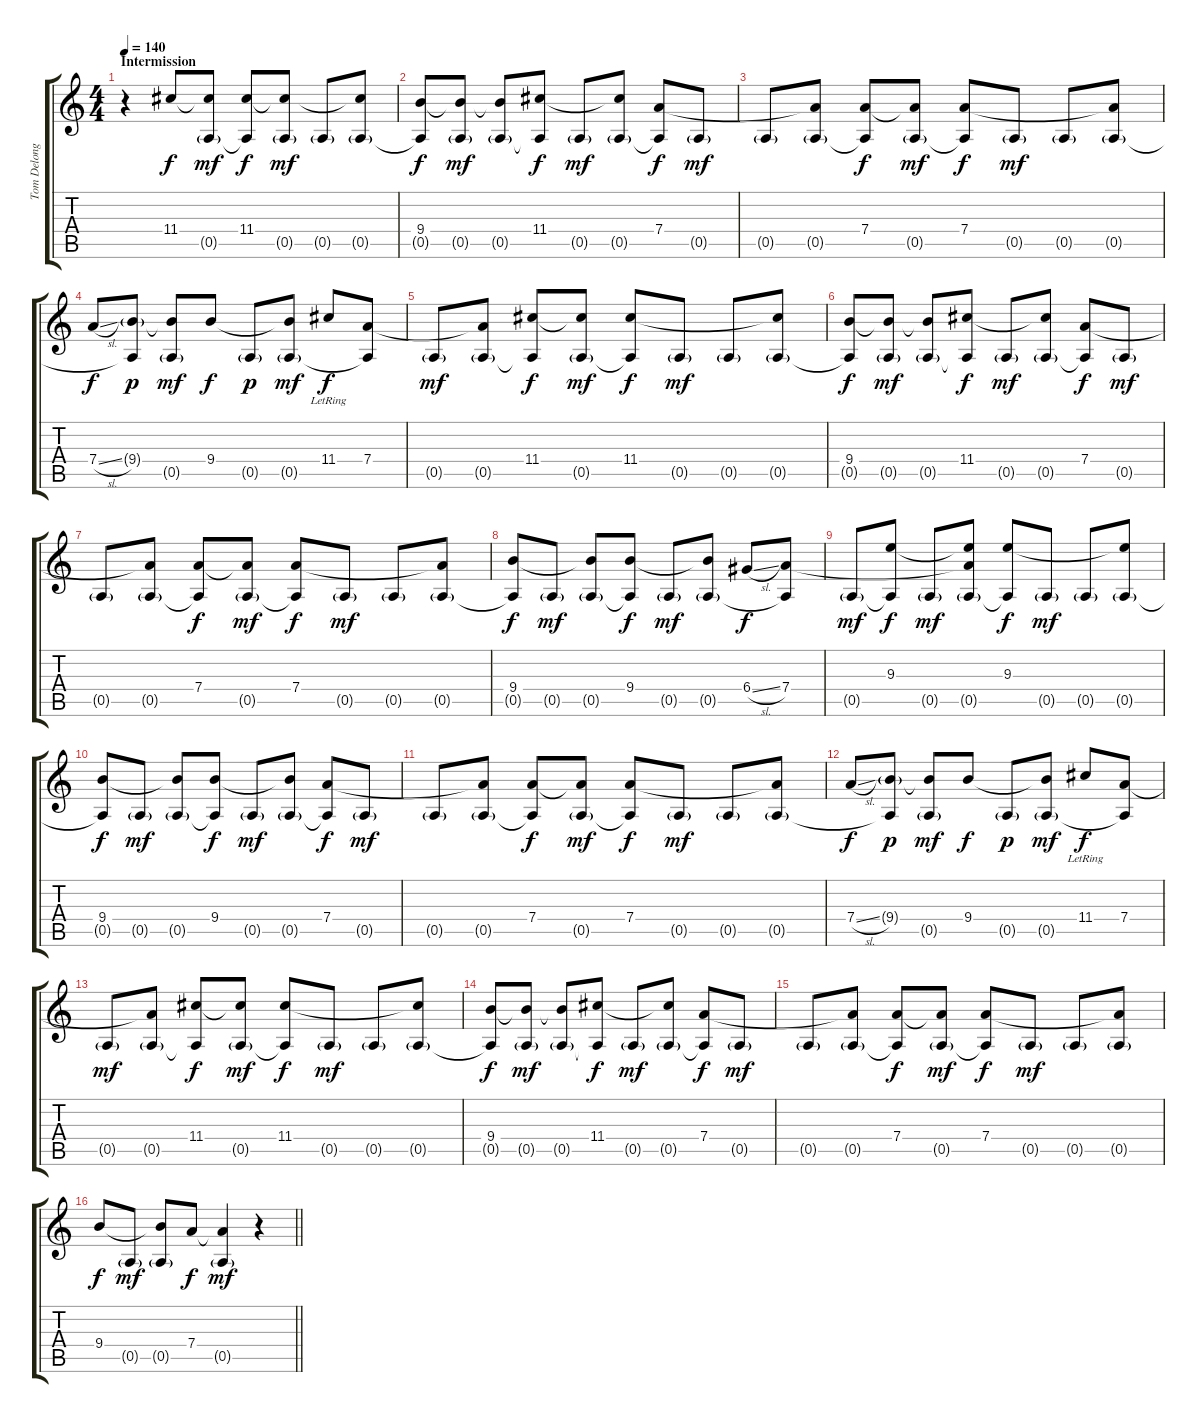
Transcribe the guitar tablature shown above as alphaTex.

\track ("Tom Delonge" "Tom Delong") {instrument acousticguitarsteel}
\staff {score tabs}
\tuning (E4 B3 G3 D3 A2 E2) {hide}
\ts (4 4)
\section ("" "Intermission")
\tempo 140
\clef g2
\ks c
r.4{dy f} 11.4.8 (11.4{t} 0.5{g}).8{dy mf} (11.4 0.5{t}).8{dy f} (11.4{t} 0.5{g}).8{dy mf} 0.5{g}.8 (11.4{t} 0.5{g}).8 |
(9.4 0.5{t}).8{dy f} (9.4{t} 0.5{g}).8{dy mf} (9.4{t} 0.5{g}).8 (11.4 0.5{t}).8{dy f} 0.5{g}.8{dy mf} (11.4{t} 0.5{g}).8 (7.4 0.5{t}).8{dy f} 0.5{g}.8{dy mf} |
0.5{g}.8 (7.4{t} 0.5{g}).8 (7.4 0.5{t}).8{dy f} (7.4{t} 0.5{g}).8{dy mf} (7.4 0.5{t}).8{dy f} 0.5{g}.8{dy mf} 0.5{g}.8 (7.4{t} 0.5{g}).8 |
7.4{sl}.8{dy f} (9.4{g} 0.5{t}).8{dy p} (9.4{t} 0.5{g}).8{dy mf} 9.4.8{dy f} 0.5{g}.8{dy p} (9.4{t} 0.5{g}).8{dy mf} 11.4{lr}.8{dy f} (7.4 0.5{t}).8 |
0.5{g}.8{dy mf} (7.4{t} 0.5{g}).8 (11.4 0.5{t}).8{dy f} (11.4{t} 0.5{g}).8{dy mf} (11.4 0.5{t}).8{dy f} 0.5{g}.8{dy mf} 0.5{g}.8 (11.4{t} 0.5{g}).8 |
(9.4 0.5{t}).8{dy f} (9.4{t} 0.5{g}).8{dy mf} (9.4{t} 0.5{g}).8 (11.4 0.5{t}).8{dy f} 0.5{g}.8{dy mf} (11.4{t} 0.5{g}).8 (7.4 0.5{t}).8{dy f} 0.5{g}.8{dy mf} |
0.5{g}.8 (7.4{t} 0.5{g}).8 (7.4 0.5{t}).8{dy f} (7.4{t} 0.5{g}).8{dy mf} (7.4 0.5{t}).8{dy f} 0.5{g}.8{dy mf} 0.5{g}.8 (7.4{t} 0.5{g}).8 |
(9.4 0.5{t}).8{dy f} 0.5{g}.8{dy mf} (9.4{t} 0.5{g}).8 (9.4 0.5{t}).8{dy f} 0.5{g}.8{dy mf} (9.4{t} 0.5{g}).8 6.4{sl}.8{dy f} (7.4 0.5{t}).8 |
0.5{g}.8{dy mf} (9.3 0.5{t}).8{dy f} 0.5{g}.8{dy mf} (9.3{t} 7.4{t} 0.5{g}).8 (9.3 0.5{t}).8{dy f} 0.5{g}.8{dy mf} 0.5{g}.8 (9.3{t} 0.5{g}).8 |
(9.4 0.5{t}).8{dy f} 0.5{g}.8{dy mf} (9.4{t} 0.5{g}).8 (9.4 0.5{t}).8{dy f} 0.5{g}.8{dy mf} (9.4{t} 0.5{g}).8 (7.4 0.5{t}).8{dy f} 0.5{g}.8{dy mf} |
0.5{g}.8 (7.4{t} 0.5{g}).8 (7.4 0.5{t}).8{dy f} (7.4{t} 0.5{g}).8{dy mf} (7.4 0.5{t}).8{dy f} 0.5{g}.8{dy mf} 0.5{g}.8 (7.4{t} 0.5{g}).8 |
7.4{sl}.8{dy f} (9.4{g} 0.5{t}).8{dy p} (9.4{t} 0.5{g}).8{dy mf} 9.4.8{dy f} 0.5{g}.8{dy p} (9.4{t} 0.5{g}).8{dy mf} 11.4{lr}.8{dy f} (7.4 0.5{t}).8 |
0.5{g}.8{dy mf} (7.4{t} 0.5{g}).8 (11.4 0.5{t}).8{dy f} (11.4{t} 0.5{g}).8{dy mf} (11.4 0.5{t}).8{dy f} 0.5{g}.8{dy mf} 0.5{g}.8 (11.4{t} 0.5{g}).8 |
(9.4 0.5{t}).8{dy f} (9.4{t} 0.5{g}).8{dy mf} (9.4{t} 0.5{g}).8 (11.4 0.5{t}).8{dy f} 0.5{g}.8{dy mf} (11.4{t} 0.5{g}).8 (7.4 0.5{t}).8{dy f} 0.5{g}.8{dy mf} |
0.5{g}.8 (7.4{t} 0.5{g}).8 (7.4 0.5{t}).8{dy f} (7.4{t} 0.5{g}).8{dy mf} (7.4 0.5{t}).8{dy f} 0.5{g}.8{dy mf} 0.5{g}.8 (7.4{t} 0.5{g}).8 |
\barLineRight lightlight
9.4.8{dy f} 0.5{g}.8{dy mf} (9.4{t} 0.5{g}).8 7.4.8{dy f} (7.4{t} 0.5{g}).4{dy mf} r.4
